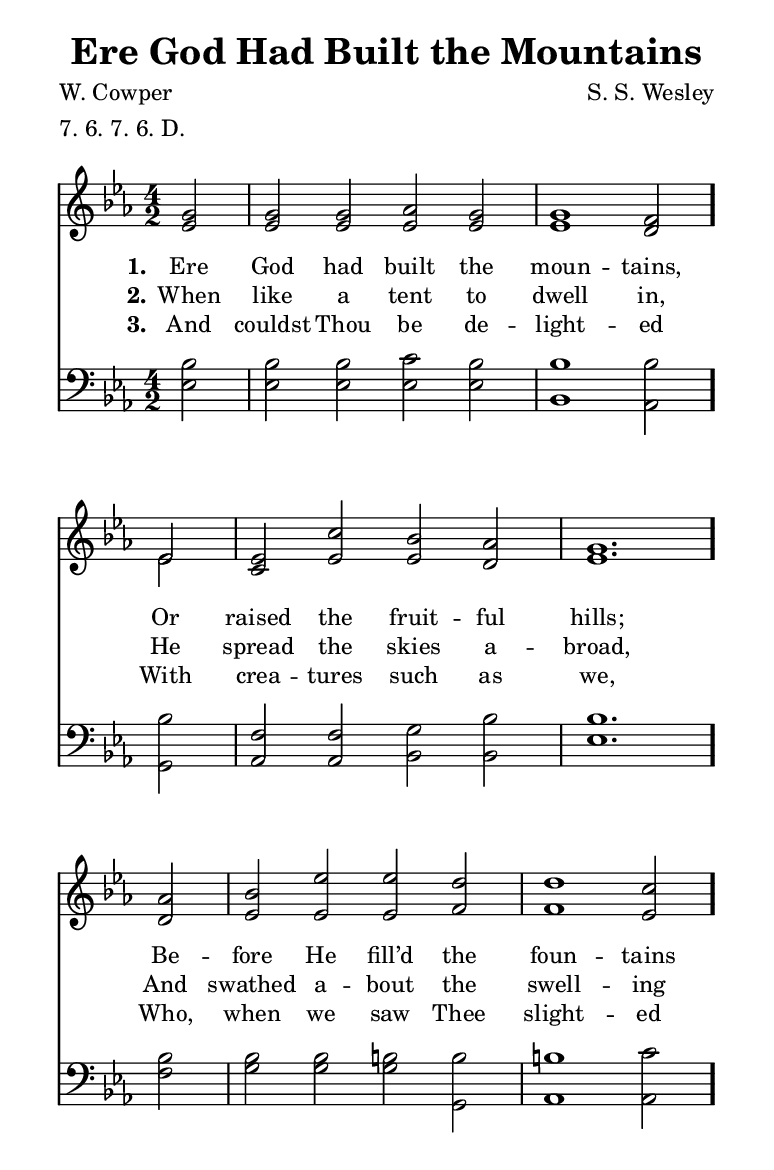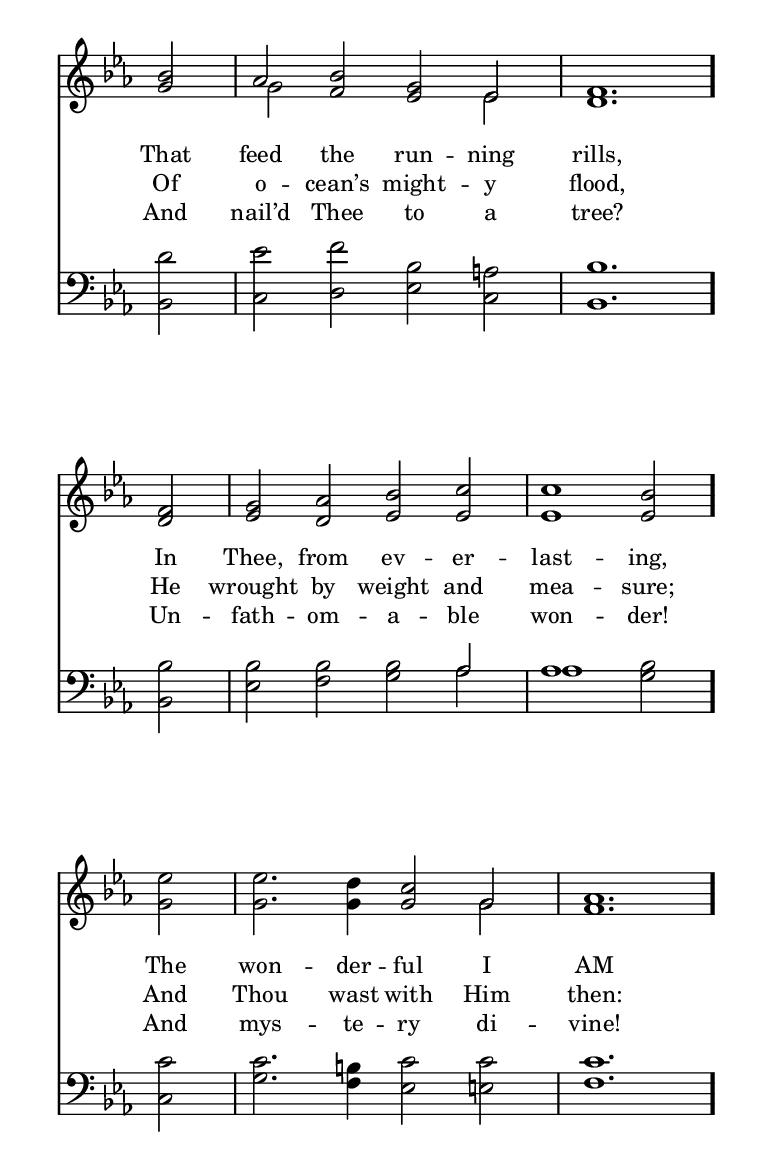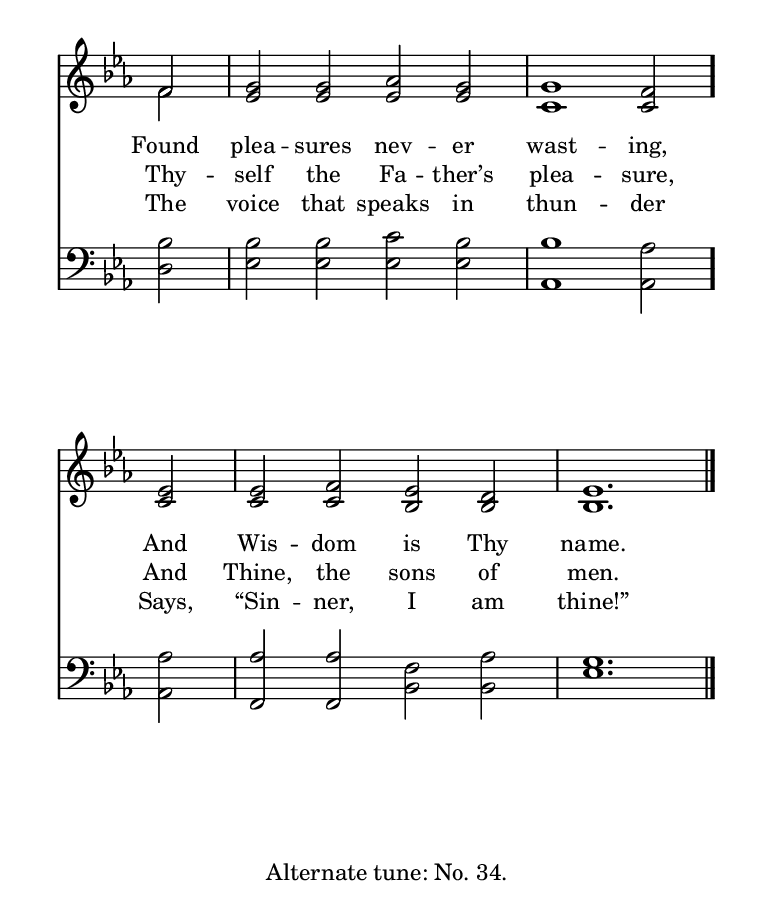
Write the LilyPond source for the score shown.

\include "common/global.ily"
\paper {
  \include "common/paper.ily"
  %ragged-bottom = ##t
  %ragged-last-bottom = ##t
  %systems-per-page = ##f
  %page-count = ##f
}

\header{
  hymnnumber = "82"
  title = "Ere God Had Built the Mountains"
  tunename = "Aurelia"
  meter = "7. 6. 7. 6. D."
  poet = "W. Cowper"
  composer = "S. S. Wesley"
  %copyright = ""
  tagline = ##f
}

% for fermata in MIDI
ta = { \tempo 2=80 }
tb = { \tempo 2=40 }

patternAA = { c2 | c2 c2 c2 c2 | c1 c2 }

patternBA = { c2 | c2 c2 c2 c2 | c1. }
patternBB = { c2 | c2. c4 c2 c2 | c1. }

global = {
  \include "common/overrides.ily"
  \override Staff.TimeSignature.style = #'numbered
  \time 4/2
  \override Score.MetronomeMark.transparent = ##t % hide all fermata changes too
  \ta
  \key ees \major
  \partial 2
  \autoBeamOff
}

notesSoprano = {
\global
\relative c'' {

  \changePitch \patternAA { g | g g aes g | g f }
  \changePitch \patternBA { ees | ees c' bes aes | g }
  \changePitch \patternAA { aes | bes ees ees d | d c }
  \changePitch \patternBA { bes | aes bes g ees | f }

  \changePitch \patternAA { f | g aes bes c | c bes }
  \changePitch \patternBB { ees | ees d c g | aes }
  \changePitch \patternAA { f | g g aes g | g f }
  \changePitch \patternBA { ees | ees f ees d | ees }

  \bar "|."

}
}

notesAlto = {
\global
\relative e' {

  \changePitch \patternAA { ees | ees ees ees ees | ees d }
  \changePitch \patternBA { ees | c ees ees d | ees }
  \changePitch \patternAA { d | ees ees ees f | f ees }
  \changePitch \patternBA { g | g f ees ees | d }

  \changePitch \patternAA { d | ees d ees ees | ees ees }
  \changePitch \patternBB { g | g g g g | f }
  \changePitch \patternAA { f | ees ees ees ees | c c }
  \changePitch \patternBA { c | c c bes bes | bes }

}
}

notesTenor = {
\global
\relative a {

  \changePitch \patternAA { bes | bes bes c bes | bes bes }
  \changePitch \patternBA { bes | f f g bes | bes }
  \changePitch \patternAA { bes | bes bes b b | b c }
  \changePitch \patternBA { d | ees f bes, a | bes }

  \changePitch \patternAA { bes | bes bes bes aes | aes bes }
  \changePitch \patternBB { c | c b c c | c }
  \changePitch \patternAA { bes | bes bes c bes | bes aes }
  \changePitch \patternBA { aes | aes aes f aes | g }

}
}

notesBass = {
\global
\relative f {

  \changePitch \patternAA { ees | ees ees ees ees | bes aes }
  \changePitch \patternBA { g | aes aes bes bes | ees }
  \changePitch \patternAA { f | g g g g, | aes aes }
  \changePitch \patternBA { bes | c d ees c | bes }

  \changePitch \patternAA { bes | ees f g aes | aes g }
  \changePitch \patternBB { c, | g' f ees e | f }
  \changePitch \patternAA { d | ees ees ees ees | aes, aes }
  \changePitch \patternBA { aes | f f bes bes | ees }

}
}

wordsA = \lyricmode {
\set stanza = "1."

Ere God had built the moun -- tains, \bar "."
Or raised the fruit -- ful hills; \bar "." \break
Be -- fore He fill’d the foun -- tains \bar "."
That feed the run -- ning rills, \bar "." \break
In Thee, from ev -- er -- last -- ing, \bar "."
The won -- der -- ful I AM \bar "." \break
Found plea -- sures nev -- er wast -- ing, \bar "."
And Wis -- dom is Thy name. \bar "." \break

}

wordsB = \lyricmode {
\set stanza = "2."

When like a tent to dwell in,
He spread the skies a -- broad,
And swathed a -- bout the swell -- ing
Of o -- cean’s might -- y flood,
He wrought by weight and mea -- sure;
And Thou wast with Him then:
Thy -- self the Fa -- ther’s plea -- sure,
And Thine, the sons of men.

}

wordsC = \lyricmode {
\set stanza = "3."

And couldst Thou be de -- light -- ed
With crea -- tures such as we,
Who, when we saw Thee slight -- ed
And nail’d Thee to a tree?
Un -- fath -- om -- a -- ble won -- der!
And mys -- te -- ry di -- vine!
The voice that speaks in thun -- der
Says, “Sin -- ner, I am thine!”

}

\score {
  \context ChoirStaff <<
    \context Staff = upper <<
      \set Staff.autoBeaming = ##f
      \set ChoirStaff.systemStartDelimiter = #'SystemStartBar
      \set ChoirStaff.printPartCombineTexts = ##f
      \partcombine #'(2 . 9) \notesSoprano \notesAlto
      \context NullVoice = sopranos { \voiceOne << \notesSoprano >> }
      \context NullVoice = altos { \voiceTwo << \notesAlto >> }
      \context Lyrics = one   \lyricsto sopranos \wordsA
      \context Lyrics = two   \lyricsto sopranos \wordsB
      \context Lyrics = three \lyricsto sopranos \wordsC
    >>
    \context Staff = men <<
      \set Staff.autoBeaming = ##f
      \clef bass
      \set ChoirStaff.printPartCombineTexts = ##f
      \partcombine #'(2 . 9) \notesTenor \notesBass
      \context NullVoice = tenors { \voiceOne << \notesTenor >> }
      \context NullVoice = basses { \voiceTwo << \notesBass >> }
    >>
  >>
  \layout {
    \include "common/layout.ily"
  }
  \midi{
    \include "common/midi.ily"
  }
}

\noPageBreak

\markup { \fill-line { \line { Alternate tune: No. 34. } } }
\version "2.19.49"  % necessary for upgrading to future LilyPond versions.

% vi:set et ts=2 sw=2 ai nocindent syntax=lilypond:
